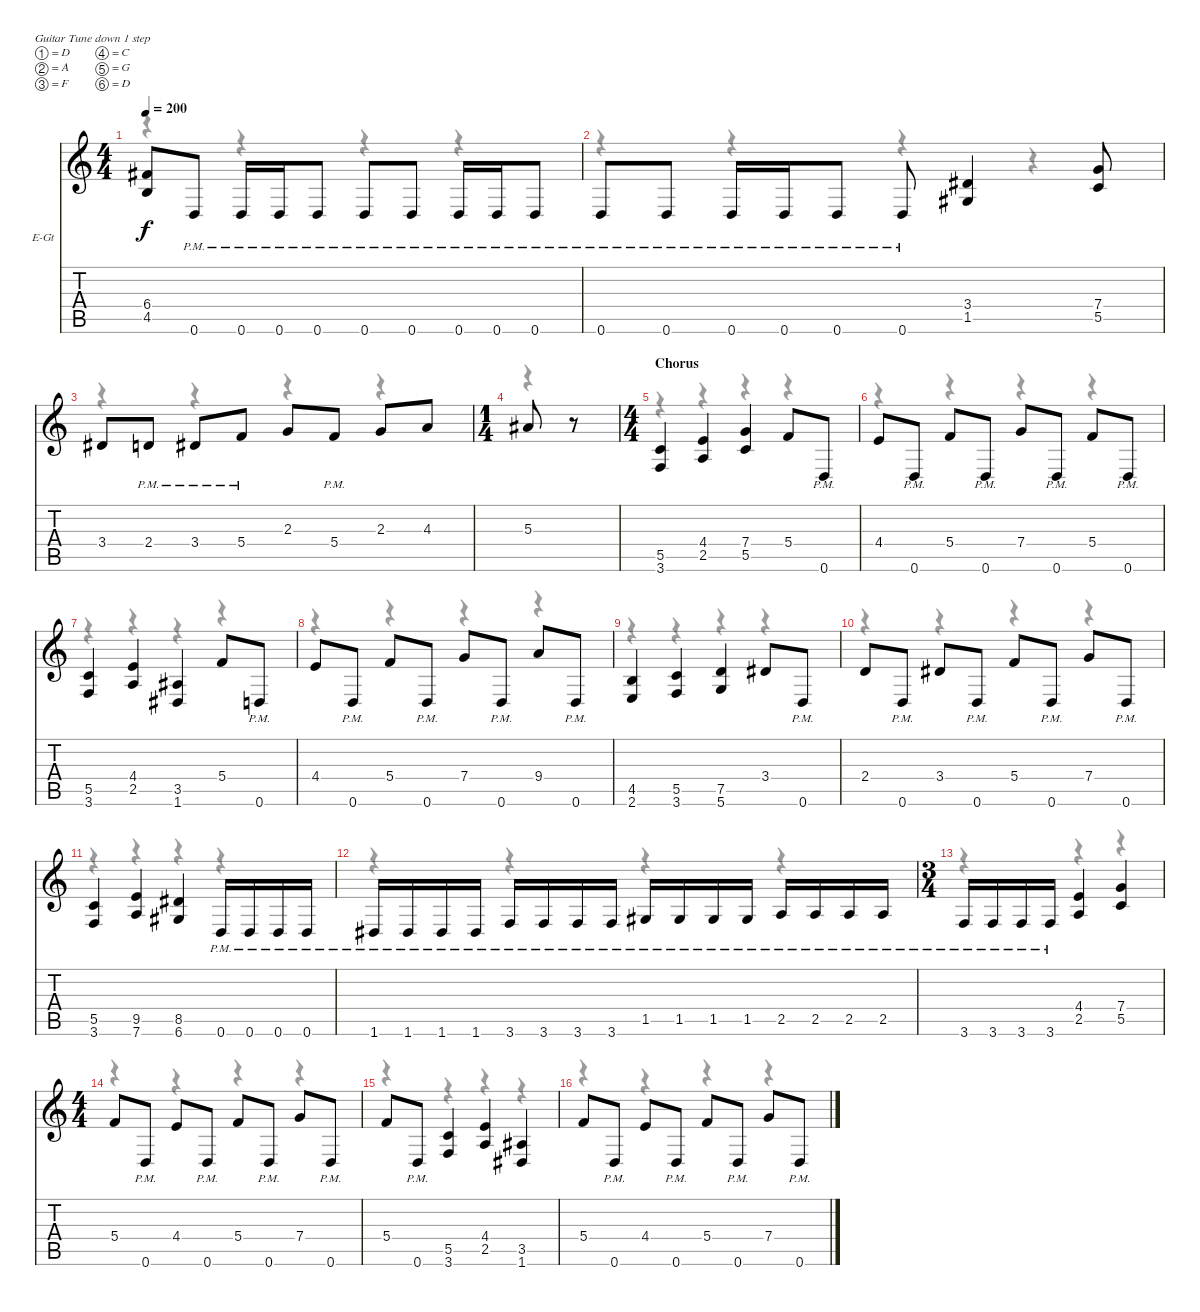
\bracketExtendMode nobrackets
\firstSystemTrackNameOrientation horizontal
\otherSystemsTrackNameOrientation horizontal
\track ("Miland \"Mille\" Petrozza" "E-Gt") {instrument distortionguitar}
\staff {score tabs}
\tuning (D4 A3 F3 C3 G2 D2)
\voice
\ts (4 4)
\tempo 200
\clef g2
\ks c
(6.4 4.5).8{dy f} 0.6{pm}.8 0.6{pm}.16 0.6{pm}.16 0.6{pm}.8 0.6{pm}.8 0.6{pm}.8 0.6{pm}.16 0.6{pm}.16 0.6{pm}.8 |
0.6{pm}.8 0.6{pm}.8 0.6{pm}.16 0.6{pm}.16 0.6{pm}.8 0.6{pm}.8 (3.4 1.5).4 (7.4 5.5).8 |
3.4.8 2.4{pm}.8 3.4{pm}.8 5.4{pm}.8 2.3.8 5.4{pm}.8 2.3.8 4.3.8 |
\ts (1 4)
\beaming (8 2)
5.3.8 r.8 |
\ts (4 4)
\beaming (8 2 2 2 2)
\section ("" "Chorus")
(5.5 3.6).4 (4.4 2.5).4 (7.4 5.5).4 5.4.8 0.6{pm}.8 |
4.4.8 0.6{pm}.8 5.4.8 0.6{pm}.8 7.4.8 0.6{pm}.8 5.4.8 0.6{pm}.8 |
(5.5 3.6).4 (4.4 2.5).4 (3.5 1.6).4 5.4.8 0.6{pm}.8 |
4.4.8 0.6{pm}.8 5.4.8 0.6{pm}.8 7.4.8 0.6{pm}.8 9.4.8 0.6{pm}.8 |
(4.5 2.6).4 (5.5 3.6).4 (7.5 5.6).4 3.4.8 0.6{pm}.8 |
2.4.8 0.6{pm}.8 3.4.8 0.6{pm}.8 5.4.8 0.6{pm}.8 7.4.8 0.6{pm}.8 |
(5.5 3.6).4 (9.5 7.6).4 (8.5 6.6).4 0.6{pm}.16 0.6{pm}.16 0.6{pm}.16 0.6{pm}.16 |
1.6{pm}.16 1.6{pm}.16 1.6{pm}.16 1.6{pm}.16 3.6{pm}.16 3.6{pm}.16 3.6{pm}.16 3.6{pm}.16 1.5{pm}.16 1.5{pm}.16 1.5{pm}.16 1.5{pm}.16 2.5{pm}.16 2.5{pm}.16 2.5{pm}.16 2.5{pm}.16 |
\ts (3 4)
\beaming (8 3 1 1 1)
3.6{pm}.16 3.6{pm}.16 3.6{pm}.16 3.6{pm}.16 (4.4 2.5).4 (7.4 5.5).4 |
\ts (4 4)
\beaming (8 2 2 2 2)
5.4.8 0.6{pm}.8 4.4.8 0.6{pm}.8 5.4.8 0.6{pm}.8 7.4.8 0.6{pm}.8 |
5.4.8 0.6{pm}.8 (5.5 3.6).4 (4.4 2.5).4 (3.5 1.6).4 |
5.4.8 0.6{pm}.8 4.4.8 0.6{pm}.8 5.4.8 0.6{pm}.8 7.4.8 0.6{pm}.8
\voice
\clef g2
\ottava regular
\simile none
\ks c
r.4{dy mf} r.4 r.4 r.4 |
r.4 r.4 r.4 r.4 |
r.4 r.4 r.4 r.4 |
r.4 |
r.4 r.4 r.4 r.4 |
r.4 r.4 r.4 r.4 |
r.4 r.4 r.4 r.4 |
r.4 r.4 r.4 r.4 |
r.4 r.4 r.4 r.4 |
r.4 r.4 r.4 r.4 |
r.4 r.4 r.4 r.4 |
r.4 r.4 r.4 r.4 |
r.4 r.4 r.4 |
r.4 r.4 r.4 r.4 |
r.4 r.4 r.4 r.4 |
r.4 r.4 r.4 r.4
